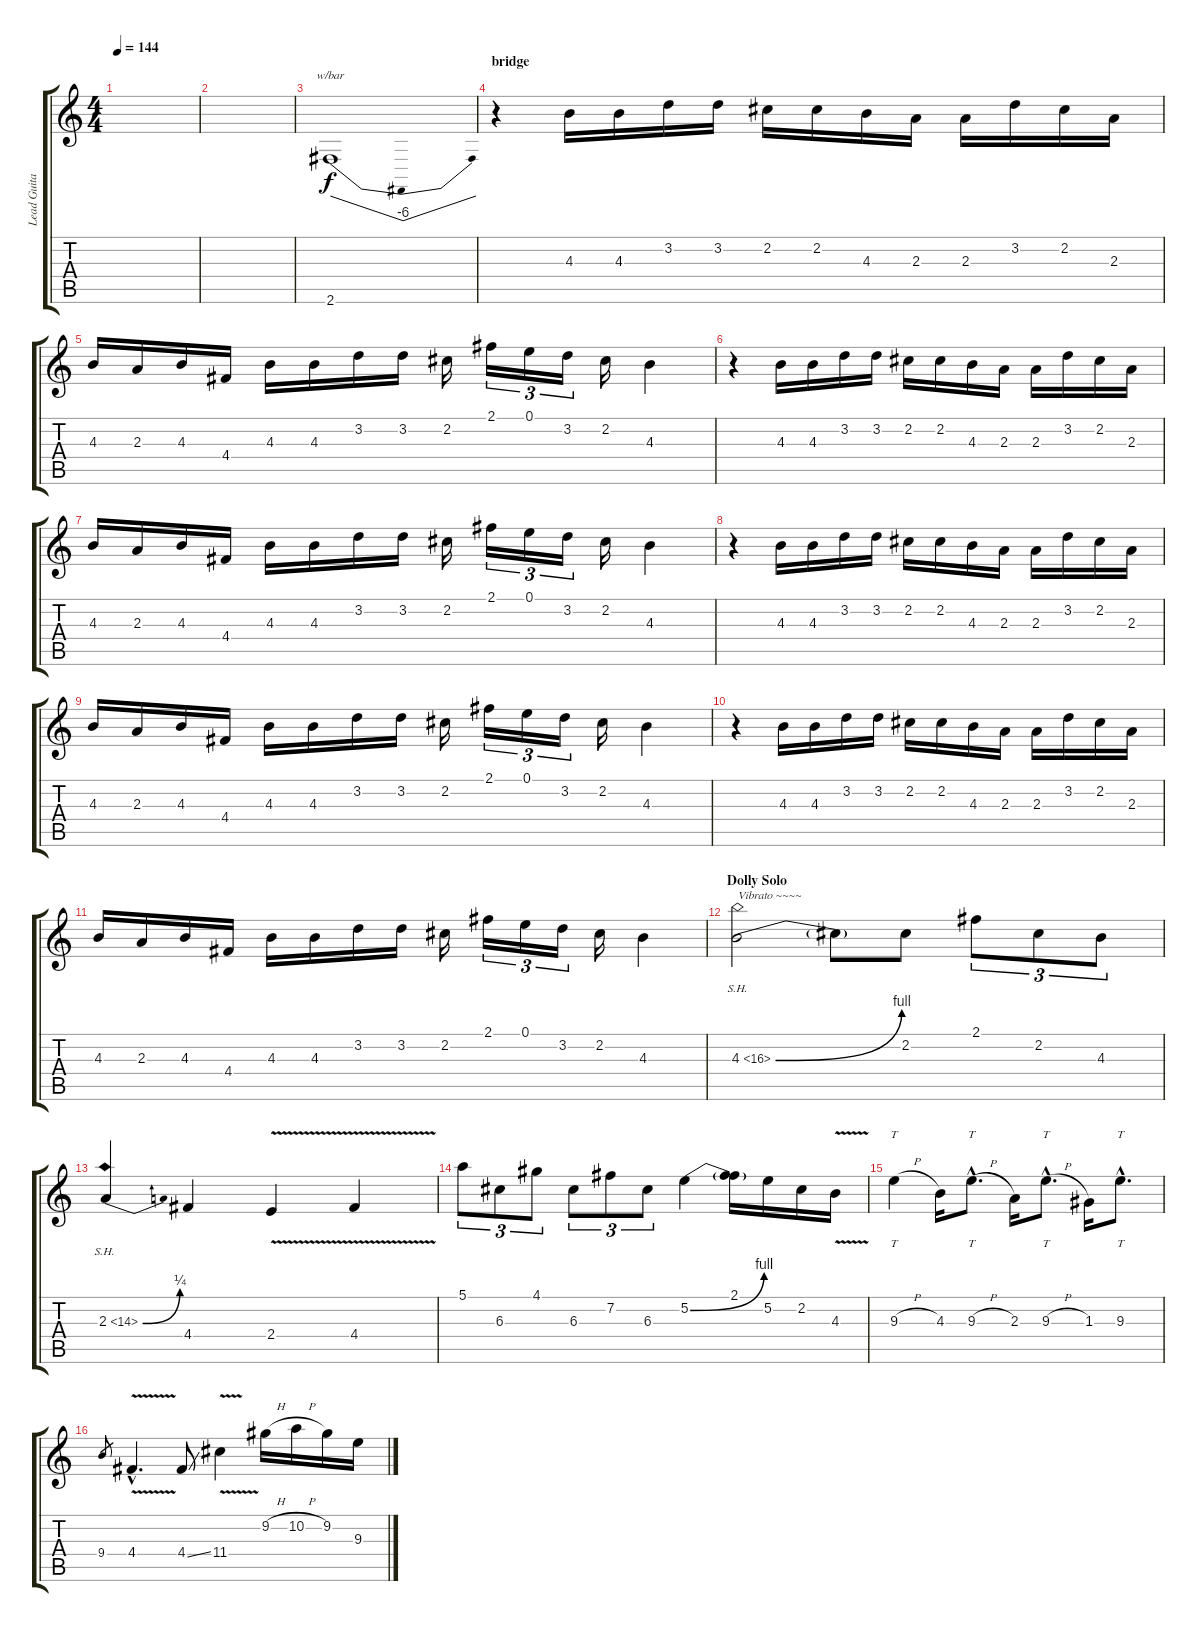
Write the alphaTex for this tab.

\track ("Lead Guitar" "Lead Guita") {instrument distortionguitar}
\staff {score tabs}
\tuning (E4 B3 G3 D3 A2 E2) {hide}
\ts (4 4)
\tempo 144
\clef g2
\ks c
|
|
2.6.1{tbe (dip default 0 0 30 -24 60 0)} |
\section ("" "bridge")
r.4 4.3.16{volume 12} 4.3.16 3.2.16 3.2.16 2.2.16 2.2.16 4.3.16 2.3.16 2.3.16 3.2.16 2.2.16 2.3.16 |
4.3.16 2.3.16 4.3.16 4.4.16 4.3.16 4.3.16 3.2.16 3.2.16 2.2.16 2.1.16{tu (3 2)} 0.1.16{tu (3 2)} 3.2.16{tu (3 2)} 2.2.16 4.3.4 |
r.4 4.3.16{volume 11} 4.3.16 3.2.16 3.2.16 2.2.16 2.2.16 4.3.16 2.3.16 2.3.16 3.2.16 2.2.16 2.3.16 |
4.3.16 2.3.16 4.3.16 4.4.16 4.3.16 4.3.16 3.2.16 3.2.16 2.2.16 2.1.16{tu (3 2)} 0.1.16{tu (3 2)} 3.2.16{tu (3 2)} 2.2.16 4.3.4 |
r.4 4.3.16{volume 11} 4.3.16 3.2.16 3.2.16 2.2.16 2.2.16 4.3.16 2.3.16 2.3.16 3.2.16 2.2.16 2.3.16 |
4.3.16 2.3.16 4.3.16 4.4.16 4.3.16 4.3.16 3.2.16 3.2.16 2.2.16 2.1.16{tu (3 2)} 0.1.16{tu (3 2)} 3.2.16{tu (3 2)} 2.2.16 4.3.4 |
r.4 4.3.16{volume 11} 4.3.16 3.2.16 3.2.16 2.2.16 2.2.16 4.3.16 2.3.16 2.3.16 3.2.16 2.2.16 2.3.16 |
4.3.16 2.3.16 4.3.16 4.4.16 4.3.16 4.3.16 3.2.16 3.2.16 2.2.16 2.1.16{tu (3 2)} 0.1.16{tu (3 2)} 3.2.16{tu (3 2)} 2.2.16 4.3.4 |
\section ("" "Dolly Solo")
4.3{be (bend 0 0 60 4) sh 12}.2{txt "Vibrato ~~~~" volume 16 instrument overdrivenguitar} 4.3{t}.8 2.2.8 2.1.8{tu (3 2)} 2.2.8{tu (3 2)} 4.3.8{tu (3 2)} |
2.3{be (bend 0 0 60 1) sh 12}.4 4.4.4 2.4{v}.4 4.4{v}.4 |
5.1.8{tu (3 2)} 6.3.8{tu (3 2)} 4.1.8{tu (3 2)} 6.3.8{tu (3 2)} 7.2.8{tu (3 2)} 6.3.8{tu (3 2)} 5.2{be (bend 0 0 60 4)}.4 (2.1 5.2{t}).16 5.2.16 2.2.16 4.3{v}.16 |
9.3{h}.4{tt} 4.3.16 9.3{h hac}.8{tt d} 2.3.16 9.3{h hac}.8{tt d} 1.3.16 9.3{hac}.8{tt d} |
9.4.8{gr} 4.4{v hac}.4{d} 4.4{ss}.8 11.4{v}.4 9.2{h}.16 10.2{h}.16 9.2.16 9.3.16
